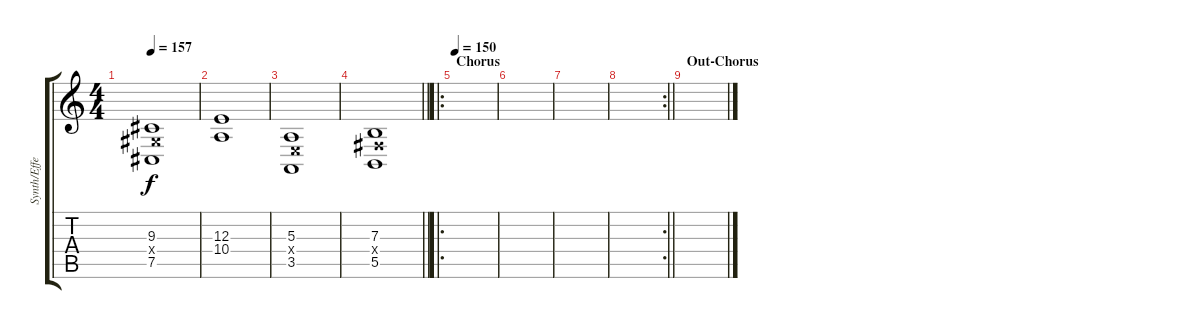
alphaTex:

\track ("Synth/Effects" "Synth/Effe") {instrument reversecymbal}
\staff {score tabs}
\tuning (Db4 Ab3 E3 B2 Gb2 B1) {hide}
\ts (4 4)
\tempo 157
\clef g2
\ks c
(9.3 9.4{x} 7.5).1{dy f} |
(12.3 10.4).1 |
(5.3 5.4{x} 3.5).1 |
\barLineRight lightlight
(7.3 7.4{x} 5.5).1 |
\ro
\section ("" "Chorus")
\tempo 150
|
|
|
\rc 2
\barLineRight lightlight
|
\section ("" "Out-Chorus")
